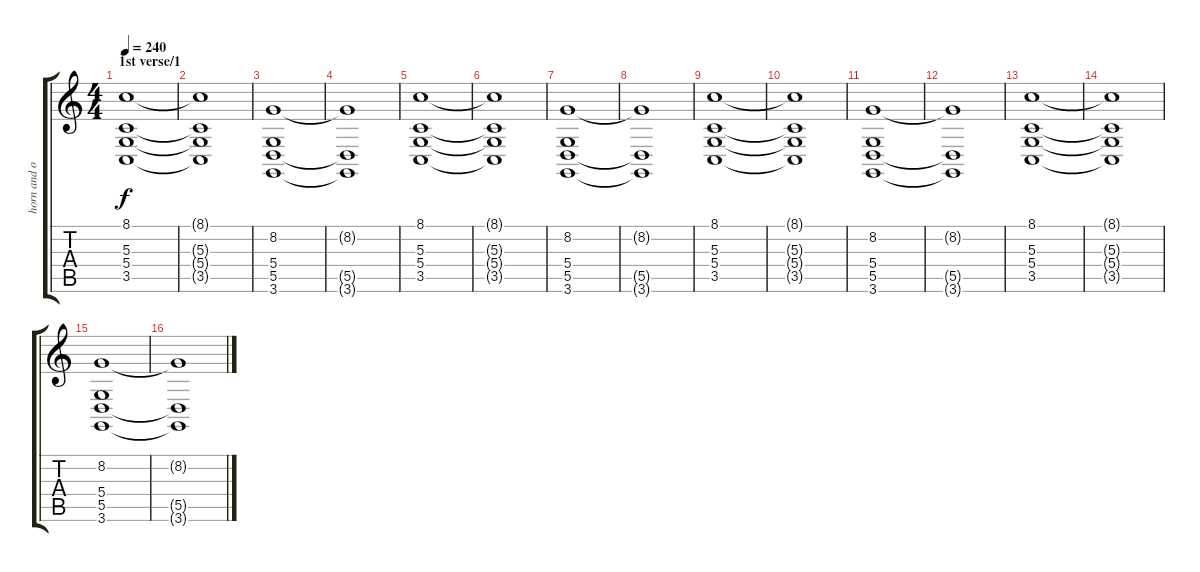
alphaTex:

\track ("horn and organ(alex stariopoli)" "horn and o") {instrument frenchhorn}
\staff {score tabs}
\tuning (E4 B3 G3 D3 A2 E2) {hide}
\ts (4 4)
\section ("" "1st verse/1")
\tempo 240
\clef g2
\ks c
(8.1 5.3 5.4 3.5).1{dy f instrument churchorgan} |
(8.1{t} 5.3{t} 5.4{t} 3.5{t}).1 |
(8.2 5.4 5.5 3.6).1 |
(8.2{t} 5.5{t} 3.6{t}).1 |
(8.1 5.3 5.4 3.5).1{instrument churchorgan} |
(8.1{t} 5.3{t} 5.4{t} 3.5{t}).1 |
(8.2 5.4 5.5 3.6).1 |
(8.2{t} 5.5{t} 3.6{t}).1 |
(8.1 5.3 5.4 3.5).1{instrument churchorgan} |
(8.1{t} 5.3{t} 5.4{t} 3.5{t}).1 |
(8.2 5.4 5.5 3.6).1 |
(8.2{t} 5.5{t} 3.6{t}).1 |
(8.1 5.3 5.4 3.5).1{instrument churchorgan} |
(8.1{t} 5.3{t} 5.4{t} 3.5{t}).1 |
(8.2 5.4 5.5 3.6).1 |
(8.2{t} 5.5{t} 3.6{t}).1
